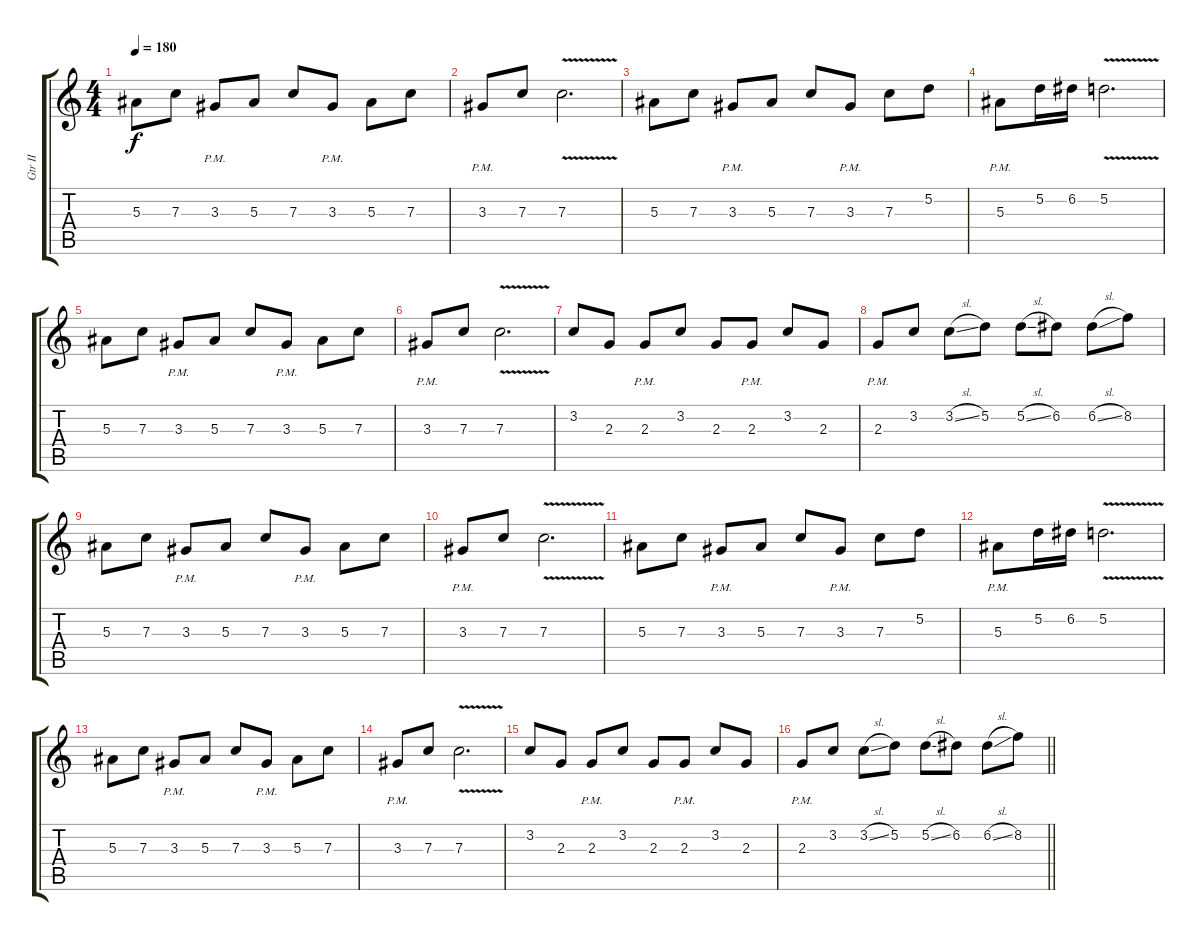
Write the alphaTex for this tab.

\track ("Gtr II" "Gtr II") {instrument distortionguitar}
\staff {score tabs}
\tuning (D4 A3 F3 C3 G2 C2) {hide}
\ts (4 4)
\section ("" "")
\tempo 180
\clef g2
\ks c
5.3.8{dy f volume 12} 7.3.8 3.3{pm}.8 5.3.8 7.3.8 3.3{pm}.8 5.3.8 7.3.8 |
3.3{pm}.8 7.3.8 7.3{v}.2{d} |
5.3.8 7.3.8 3.3{pm}.8 5.3.8 7.3.8 3.3{pm}.8 7.3.8 5.2.8 |
5.3{pm}.8 5.2.16 6.2.16 5.2{v}.2{d} |
5.3.8 7.3.8 3.3{pm}.8 5.3.8 7.3.8 3.3{pm}.8 5.3.8 7.3.8 |
3.3{pm}.8 7.3.8 7.3{v}.2{d} |
3.2.8 2.3.8 2.3{pm}.8 3.2.8 2.3.8 2.3{pm}.8 3.2.8 2.3.8 |
2.3{pm}.8 3.2.8 3.2{sl}.8 5.2.8 5.2{sl}.8 6.2.8 6.2{sl}.8 8.2.8 |
5.3.8{volume 12} 7.3.8 3.3{pm}.8 5.3.8 7.3.8 3.3{pm}.8 5.3.8 7.3.8 |
3.3{pm}.8 7.3.8 7.3{v}.2{d} |
5.3.8 7.3.8 3.3{pm}.8 5.3.8 7.3.8 3.3{pm}.8 7.3.8 5.2.8 |
5.3{pm}.8 5.2.16 6.2.16 5.2{v}.2{d} |
5.3.8 7.3.8 3.3{pm}.8 5.3.8 7.3.8 3.3{pm}.8 5.3.8 7.3.8 |
3.3{pm}.8 7.3.8 7.3{v}.2{d} |
3.2.8 2.3.8 2.3{pm}.8 3.2.8 2.3.8 2.3{pm}.8 3.2.8 2.3.8 |
\barLineRight lightlight
2.3{pm}.8 3.2.8 3.2{sl}.8 5.2.8 5.2{sl}.8 6.2.8 6.2{sl}.8 8.2.8
